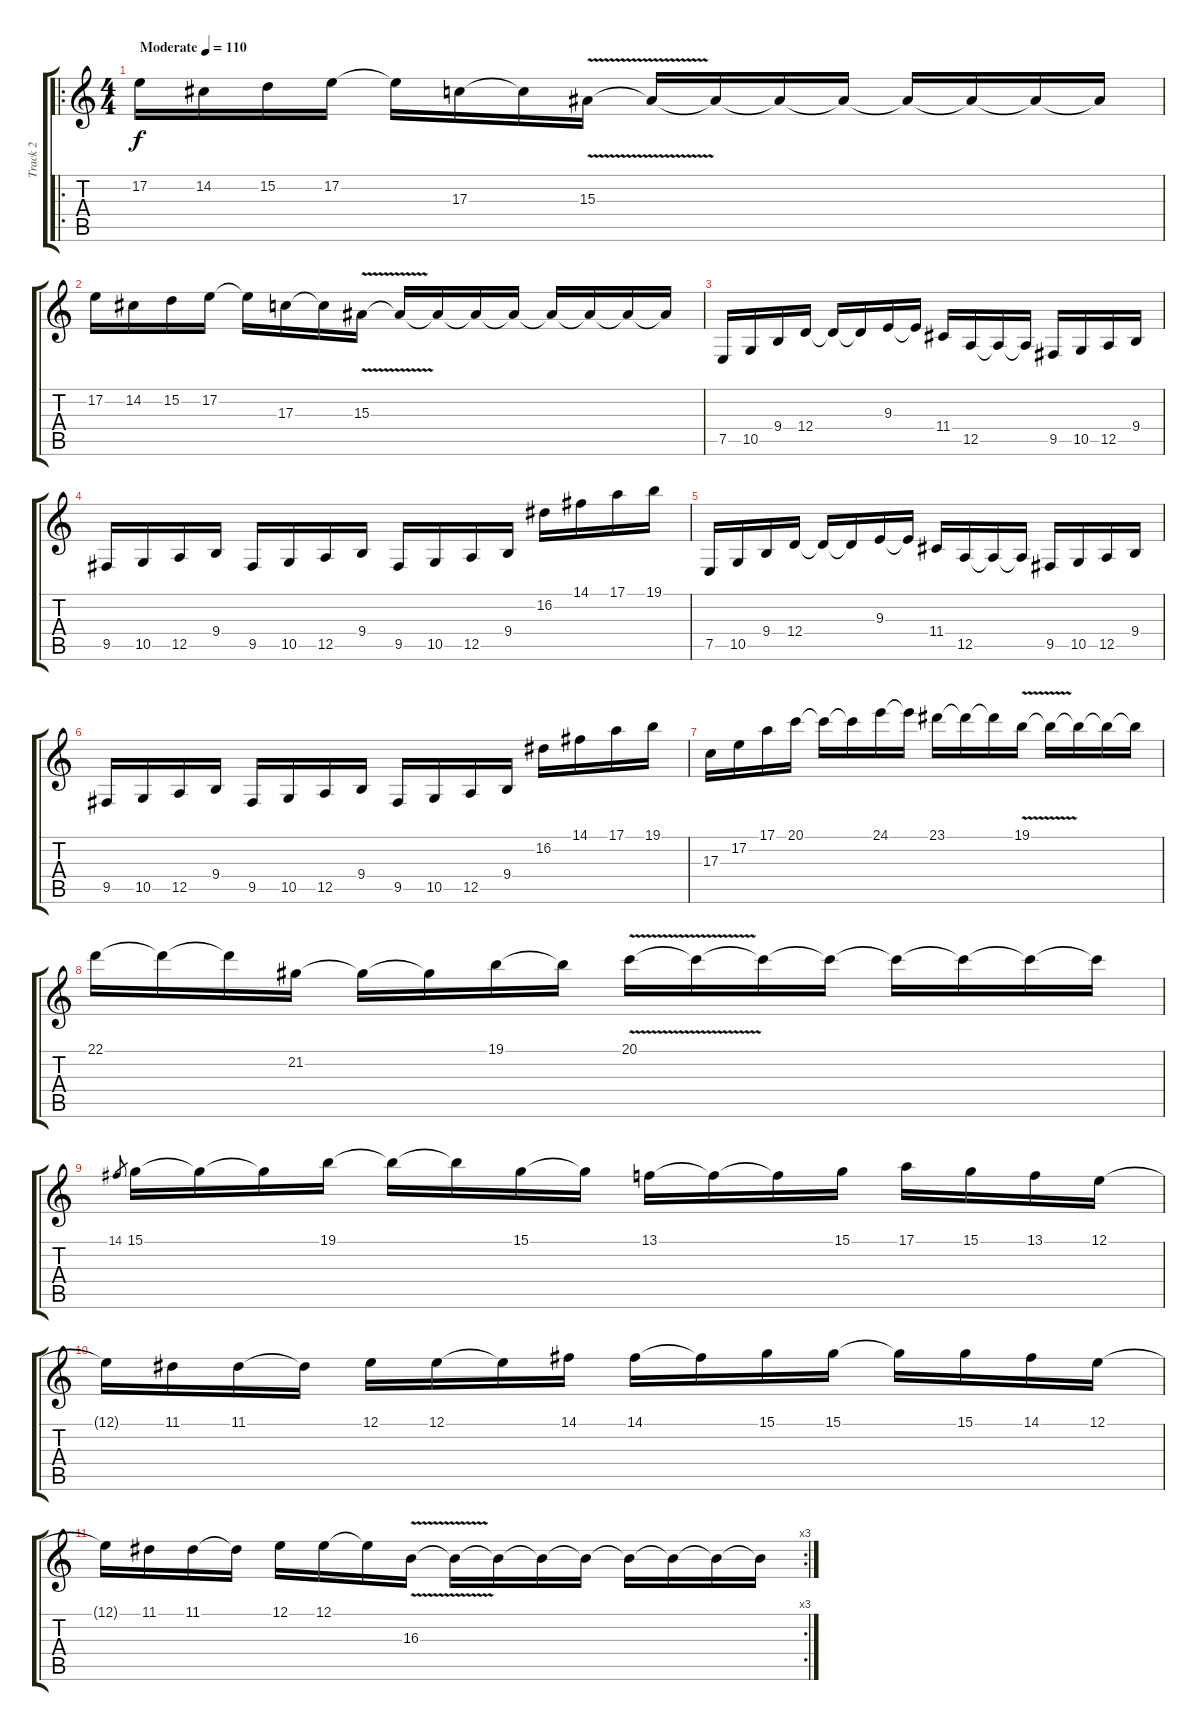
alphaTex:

\track ("Track 2" "Track 2") {instrument lead5charang}
\staff {score tabs}
\tuning (E4 B3 G3 D3 A2 E2) {hide}
\ro
\ts (4 4)
\tempo (110 "Moderate")
\clef g2
\ks c
17.2.16{dy f instrument lead5charang} 14.2.16 15.2.16 17.2.16 17.2{t}.16 17.3.16 17.3{t}.16 15.3{v}.16 15.3{t}.16 15.3{t}.16 15.3{t}.16 15.3{t}.16 15.3{t}.16 15.3{t}.16 15.3{t}.16 15.3{t}.16 |
17.2.16 14.2.16 15.2.16 17.2.16 17.2{t}.16 17.3.16 17.3{t}.16 15.3{v}.16 15.3{t}.16 15.3{t}.16 15.3{t}.16 15.3{t}.16 15.3{t}.16 15.3{t}.16 15.3{t}.16 15.3{t}.16 |
7.5.16 10.5.16 9.4.16 12.4.16 12.4{t}.16 12.4{t}.16 9.3.16 9.3{t}.16 11.4.16 12.5.16 12.5{t}.16 12.5{t}.16 9.5.16 10.5.16 12.5.16 9.4.16 |
9.5.16 10.5.16 12.5.16 9.4.16 9.5.16 10.5.16 12.5.16 9.4.16 9.5.16 10.5.16 12.5.16 9.4.16 16.2.16 14.1.16 17.1.16 19.1.16 |
7.5.16 10.5.16 9.4.16 12.4.16 12.4{t}.16 12.4{t}.16 9.3.16 9.3{t}.16 11.4.16 12.5.16 12.5{t}.16 12.5{t}.16 9.5.16 10.5.16 12.5.16 9.4.16 |
9.5.16 10.5.16 12.5.16 9.4.16 9.5.16 10.5.16 12.5.16 9.4.16 9.5.16 10.5.16 12.5.16 9.4.16 16.2.16 14.1.16 17.1.16 19.1.16 |
17.3.16 17.2.16 17.1.16 20.1.16 20.1{t}.16 20.1{t}.16 24.1.16 24.1{t}.16 23.1.16 23.1{t}.16 23.1{t}.16 19.1{v}.16 19.1{t}.16 19.1{t}.16 19.1{t}.16 19.1{t}.16 |
22.1.16 22.1{t}.16 22.1{t}.16 21.2.16 21.2{t}.16 21.2{t}.16 19.1.16 19.1{t}.16 20.1{v}.16 20.1{t}.16 20.1{t}.16 20.1{t}.16 20.1{t}.16 20.1{t}.16 20.1{t}.16 20.1{t}.16 |
14.1.8{gr} 15.1.16 15.1{t}.16 15.1{t}.16 19.1.16 19.1{t}.16 19.1{t}.16 15.1.16 15.1{t}.16 13.1.16 13.1{t}.16 13.1{t}.16 15.1.16 17.1.16 15.1.16 13.1.16 12.1.16 |
12.1{t}.16 11.1.16 11.1.16 11.1{t}.16 12.1.16 12.1.16 12.1{t}.16 14.1.16 14.1.16 14.1{t}.16 15.1.16 15.1.16 15.1{t}.16 15.1.16 14.1.16 12.1.16 |
\rc 3
12.1{t}.16 11.1.16 11.1.16 11.1{t}.16 12.1.16 12.1.16 12.1{t}.16 16.3{v}.16 16.3{t}.16 16.3{t}.16 16.3{t}.16 16.3{t}.16 16.3{t}.16 16.3{t}.16 16.3{t}.16 16.3{t}.16
